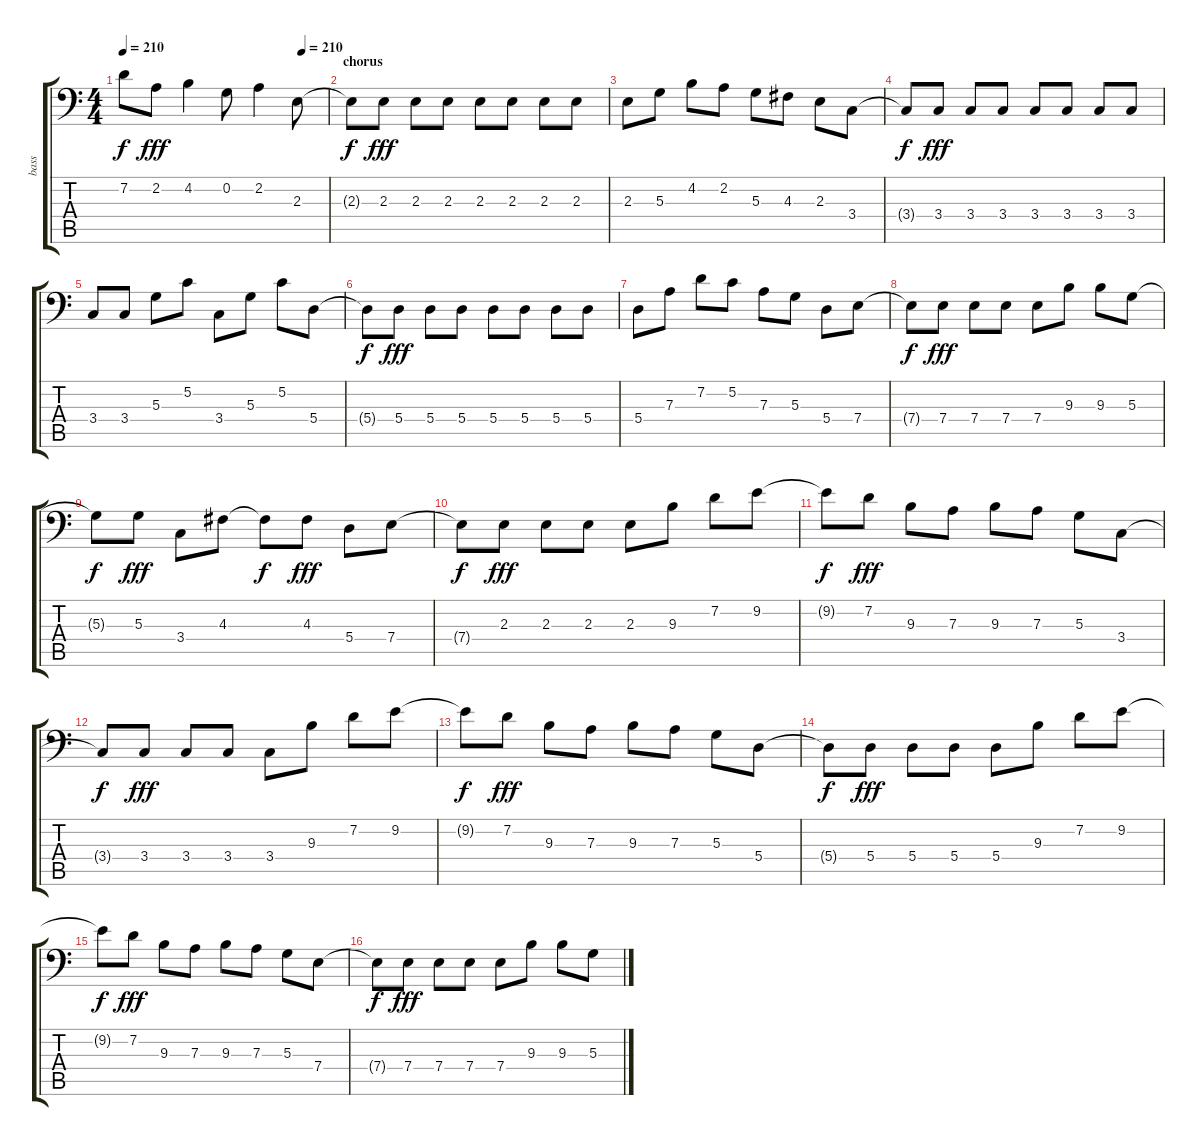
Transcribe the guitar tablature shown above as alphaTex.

\track ("bass" "bass") {instrument electricbassfinger}
\staff {score tabs}
\tuning (C3 G2 D2 A1 E1 B0) {hide}
\ts (4 4)
\tempo 210
\tempo (210 0.875)
\clef f4
\ks c
7.2{t}.8{dy f} 2.2.8{dy fff} 4.2.4 0.2.8 2.2.4 2.3.8 |
\section ("" "chorus")
2.3{t}.8{dy f} 2.3.8{dy fff} 2.3.8 2.3.8 2.3.8 2.3.8 2.3.8 2.3.8 |
2.3.8 5.3.8 4.2.8 2.2.8 5.3.8 4.3.8 2.3.8 3.4.8 |
3.4{t}.8{dy f} 3.4.8{dy fff} 3.4.8 3.4.8 3.4.8 3.4.8 3.4.8 3.4.8 |
3.4.8 3.4.8 5.3.8 5.2.8 3.4.8 5.3.8 5.2.8 5.4.8 |
5.4{t}.8{dy f} 5.4.8{dy fff} 5.4.8 5.4.8 5.4.8 5.4.8 5.4.8 5.4.8 |
5.4.8 7.3.8 7.2.8 5.2.8 7.3.8 5.3.8 5.4.8 7.4.8 |
7.4{t}.8{dy f} 7.4.8{dy fff} 7.4.8 7.4.8 7.4.8 9.3.8 9.3.8 5.3.8 |
5.3{t}.8{dy f} 5.3.8{dy fff} 3.4.8 4.3.8 4.3{t}.8{dy f} 4.3.8{dy fff} 5.4.8 7.4.8 |
7.4{t}.8{dy f} 2.3.8{dy fff} 2.3.8 2.3.8 2.3.8 9.3.8 7.2.8 9.2.8 |
9.2{t}.8{dy f} 7.2.8{dy fff} 9.3.8 7.3.8 9.3.8 7.3.8 5.3.8 3.4.8 |
3.4{t}.8{dy f} 3.4.8{dy fff} 3.4.8 3.4.8 3.4.8 9.3.8 7.2.8 9.2.8 |
9.2{t}.8{dy f} 7.2.8{dy fff} 9.3.8 7.3.8 9.3.8 7.3.8 5.3.8 5.4.8 |
5.4{t}.8{dy f} 5.4.8{dy fff} 5.4.8 5.4.8 5.4.8 9.3.8 7.2.8 9.2.8 |
9.2{t}.8{dy f} 7.2.8{dy fff} 9.3.8 7.3.8 9.3.8 7.3.8 5.3.8 7.4.8 |
7.4{t}.8{dy f} 7.4.8{dy fff} 7.4.8 7.4.8 7.4.8 9.3.8 9.3.8 5.3.8
